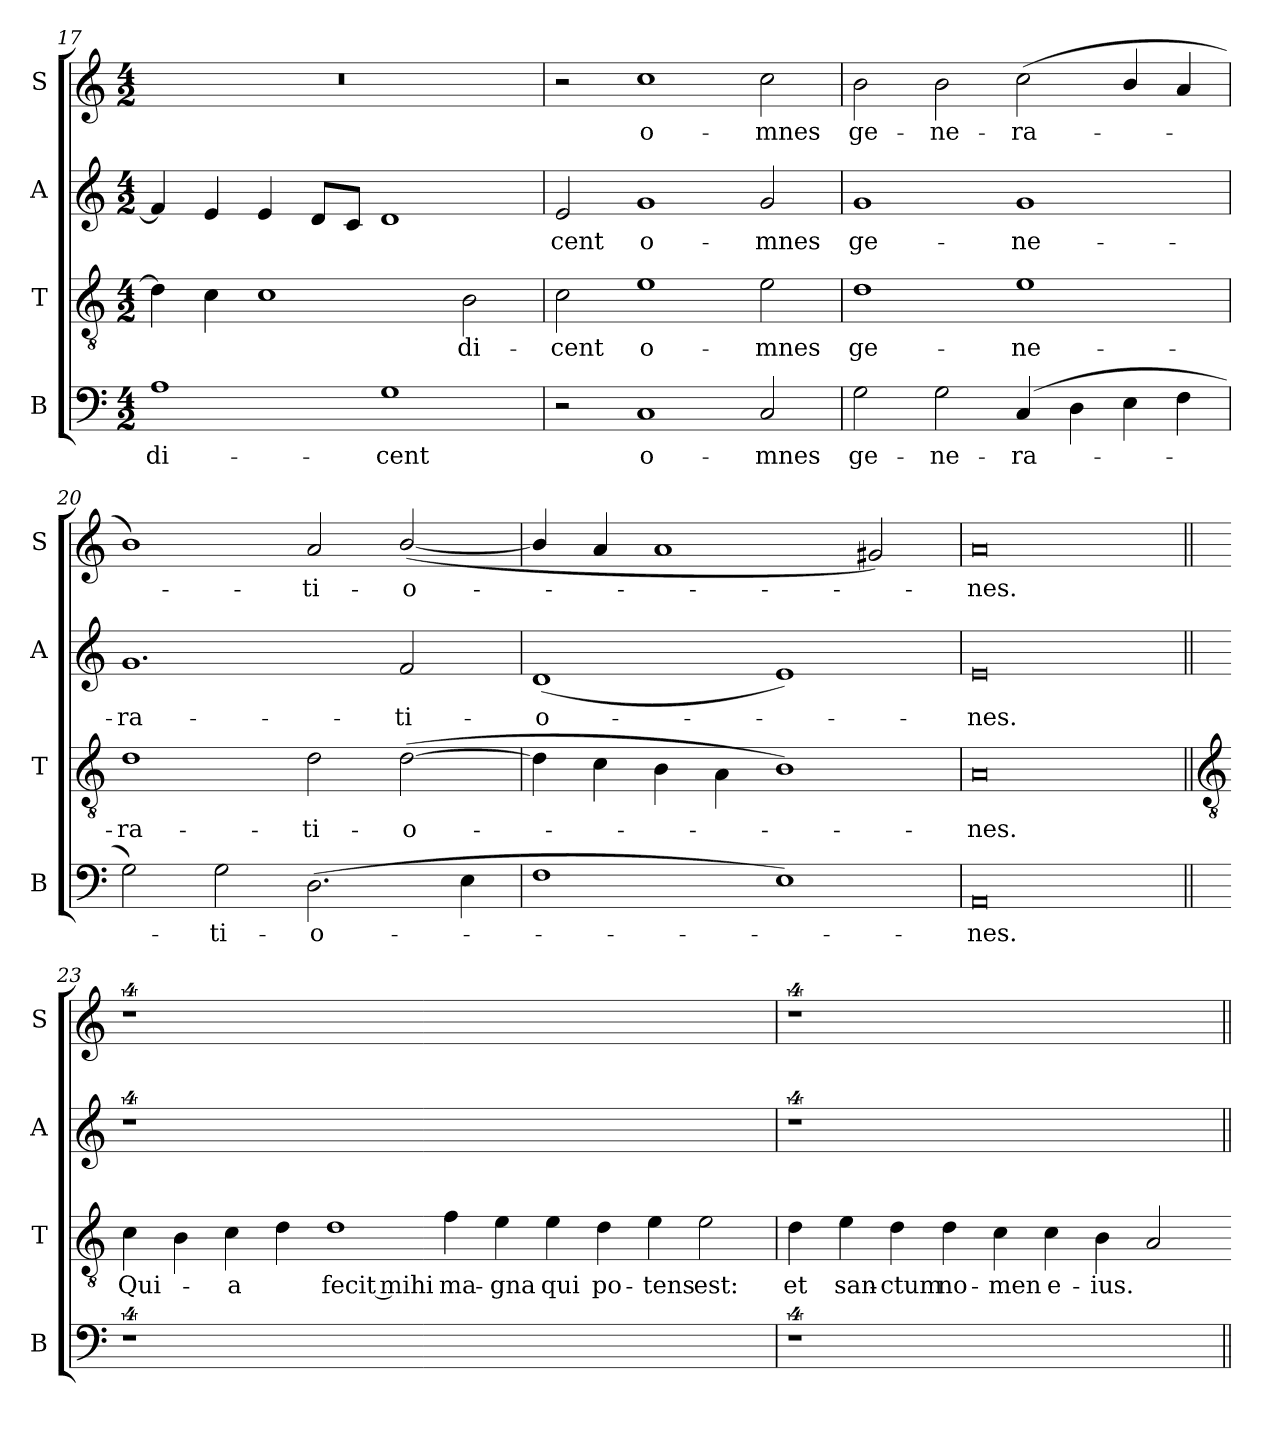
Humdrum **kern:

**kern	**text	**kern	**text	**kern	**text	**kern	**text
*part4	*part4	*part3	*part3	*part2	*part2	*part1	*part1
*staff4	*staff4	*staff3	*staff3	*staff2	*staff2	*staff1	*staff1
*I"B	*	*I"T	*	*I"A	*	*I"S	*
*I'B	*	*I'T	*	*I'A	*	*I'S	*
*clefF4	*	*clefGv2	*	*clefG2	*	*clefG2	*
*k[]	*	*k[]	*	*k[]	*	*k[]	*
*C:	*	*C:	*	*C:	*	*C:	*
*M4/2	*	*M4/2	*	*M4/2	*	*M4/2	*
=17	=17	=17	=17	=17	=17	=17	=17
!	!LO:LY:b	!	!	!	!	!	!
1A	di-	4d]	.	4f]	.	0r	.
.	.	4c	.	4e	.	.	.
.	.	1c	.	4e	.	.	.
.	.	.	.	8dL	.	.	.
.	.	.	.	8cJ	.	.	.
!	!LO:LY:b	!	!	!	!	!	!
1G	-cent	.	.	1d	.	.	.
!	!	!	!LO:LY:b	!	!	!	!
.	.	2B	di-	.	.	.	.
=18	=18	=18	=18	=18	=18	=18	=18
!	!	!	!LO:LY:b	!	!LO:LY:b	!	!
2r	.	2c	-cent	2e	cent	2r	.
!	!LO:LY:b	!	!LO:LY:b	!	!LO:LY:b	!	!LO:LY:b
1C	o-	1e	o-	1g	o-	1cc	o-
!	!LO:LY:b	!	!LO:LY:b	!	!LO:LY:b	!	!LO:LY:b
2C	-mnes	2e	-mnes	2g	-mnes	2cc	-mnes
=19	=19	=19	=19	=19	=19	=19	=19
!	!LO:LY:b	!	!LO:LY:b	!	!LO:LY:b	!	!LO:LY:b
2G	ge-	1d	ge-	1g	ge-	2b	ge-
!	!LO:LY:b	!	!	!	!	!	!LO:LY:b
2G	-ne-	.	.	.	.	2b	-ne-
!	!LO:LY:b	!	!LO:LY:b	!	!LO:LY:b	!	!LO:LY:b
(>4C	-ra-	1e	-ne-	1g	-ne-	(<2cc	-ra-
4D	.	.	.	.	.	.	.
4E	.	.	.	.	.	4b/	.
4F	.	.	.	.	.	4a	.
=20	=20	=20	=20	=20	=20	=20	=20
!	!	!	!LO:LY:b	!	!LO:LY:b	!	!
2G)	.	1d	-ra-	1.g	-ra-	1b/)	.
!	!LO:LY:b	!	!	!	!	!	!
2G	ti-	.	.	.	.	.	.
!	!LO:LY:b	!	!LO:LY:b	!	!	!	!LO:LY:b
(>2.D	-o-	2d	-ti-	.	.	2a	ti-
!	!	!	!LO:LY:b	!	!LO:LY:b	!	!LO:LY:b
.	.	(>[2d	-o-	2f	-ti-	(<[2b/	-o-
4E	.	.	.	.	.	.	.
=21	=21	=21	=21	=21	=21	=21	=21
!	!	!	!	!	!LO:LY:b	!	!
1F	.	4d]	.	(<1d	-o-	4b/]	.
.	.	4c\	.	.	.	4a	.
.	.	4B	.	.	.	1a	.
.	.	4A\	.	.	.	.	.
1E)	.	1B)	.	1e)	.	.	.
.	.	.	.	.	.	2g#X)	.
=22	=22	=22	=22	=22	=22	=22	=22
!	!LO:LY:b	!	!LO:LY:b	!	!LO:LY:b	!	!LO:LY:b
0AA	nes.	0A	nes.	0e	nes.	0a	nes.
!!LO:LB:g=z
=23||	=23||	=23||	=23||	=23||	=23||	=23||	=23||
*	*	*clefGv2	*	*	*	*	*
!	!	!	!LO:LY:b	!	!	!	!
4%15r	.	4c	Qui-	4%15r	.	4%15r	.
.	.	4B	.	.	.	.	.
!	!	!	!LO:LY:b	!	!	!	!
.	.	4c	a	.	.	.	.
.	.	4d	.	.	.	.	.
!	!	!	!LO:LY:b	!	!	!	!
.	.	1d	fecit mihi	.	.	.	.
!	!	!	!LO:LY:b	!	!	!	!
.	.	4f	ma-	.	.	.	.
!	!	!	!LO:LY:b	!	!	!	!
.	.	4e	-gna	.	.	.	.
!	!	!	!LO:LY:b	!	!	!	!
.	.	4e	qui	.	.	.	.
!	!	!	!LO:LY:b	!	!	!	!
.	.	4d	po-	.	.	.	.
!	!	!	!LO:LY:b	!	!	!	!
.	.	4e	-tens	.	.	.	.
!	!	!	!LO:LY:b	!	!	!	!
.	.	2e	est:	.	.	.	.
=24	=24	=24	=24	=24	=24	=24	=24
!	!	!	!LO:LY:b	!	!	!	!
4%9r	.	4d	et	4%9r	.	4%9r	.
!	!	!	!LO:LY:b	!	!	!	!
.	.	4e	san-	.	.	.	.
!	!	!	!LO:LY:b	!	!	!	!
.	.	4d	-ctum	.	.	.	.
!	!	!	!LO:LY:b	!	!	!	!
.	.	4d	no-	.	.	.	.
!	!	!	!LO:LY:b	!	!	!	!
.	.	4c	-men	.	.	.	.
!	!	!	!LO:LY:b	!	!	!	!
.	.	4c	e-	.	.	.	.
!	!	!	!LO:LY:b	!	!	!	!
.	.	4B	-ius.	.	.	.	.
.	.	2A	.	.	.	.	.
=||	=||	=-	=||	=||	=||	=||	=||
*-	*-	*-	*-	*-	*-	*-	*-
